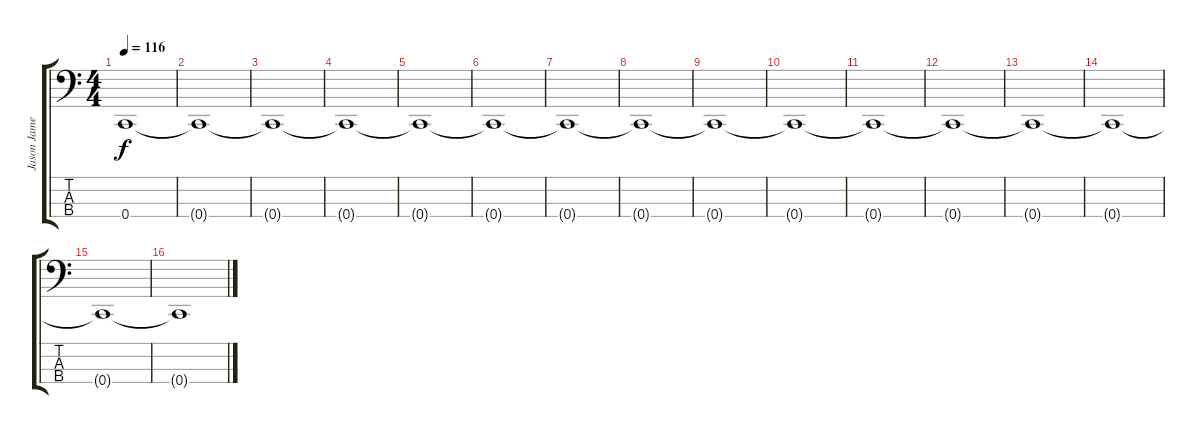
\track ("Jason James" "Jason Jame") {instrument electricbasspick}
\staff {score tabs}
\tuning (F2 C2 G1 C1) {hide}
\ts (4 4)
\tempo 116
\clef f4
\ks c
0.4{t}.1{dy f} |
0.4{t}.1 |
0.4{t}.1 |
0.4{t}.1 |
0.4{t}.1 |
0.4{t}.1 |
0.4{t}.1 |
0.4{t}.1 |
0.4{t}.1 |
0.4{t}.1 |
0.4{t}.1 |
0.4{t}.1 |
0.4{t}.1 |
0.4{t}.1 |
0.4{t}.1 |
0.4{t}.1
